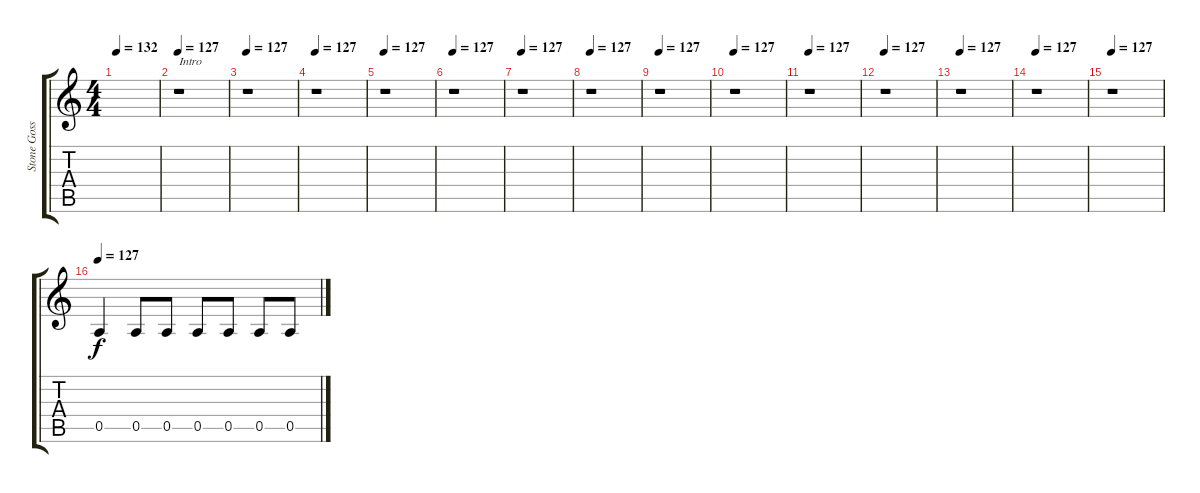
\track ("Stone Gossard" "Stone Goss") {instrument distortionguitar}
\staff {score tabs}
\tuning (E4 B3 G3 D3 A2 E2) {hide}
\ts (4 4)
\tempo 132
\clef g2
\ks c
|
\tempo 127
r.1{txt "Intro"} |
\tempo 127
r.1 |
\tempo 127
r.1 |
\tempo 127
r.1 |
\tempo 127
r.1 |
\tempo 127
r.1 |
\tempo 127
r.1 |
\tempo 127
r.1 |
\tempo 127
r.1 |
\tempo 127
r.1 |
\tempo 127
r.1 |
\tempo 127
r.1 |
\tempo 127
r.1 |
\tempo 127
r.1 |
\tempo 127
0.5.4 0.5.8 0.5.8 0.5.8 0.5.8 0.5.8 0.5.8
